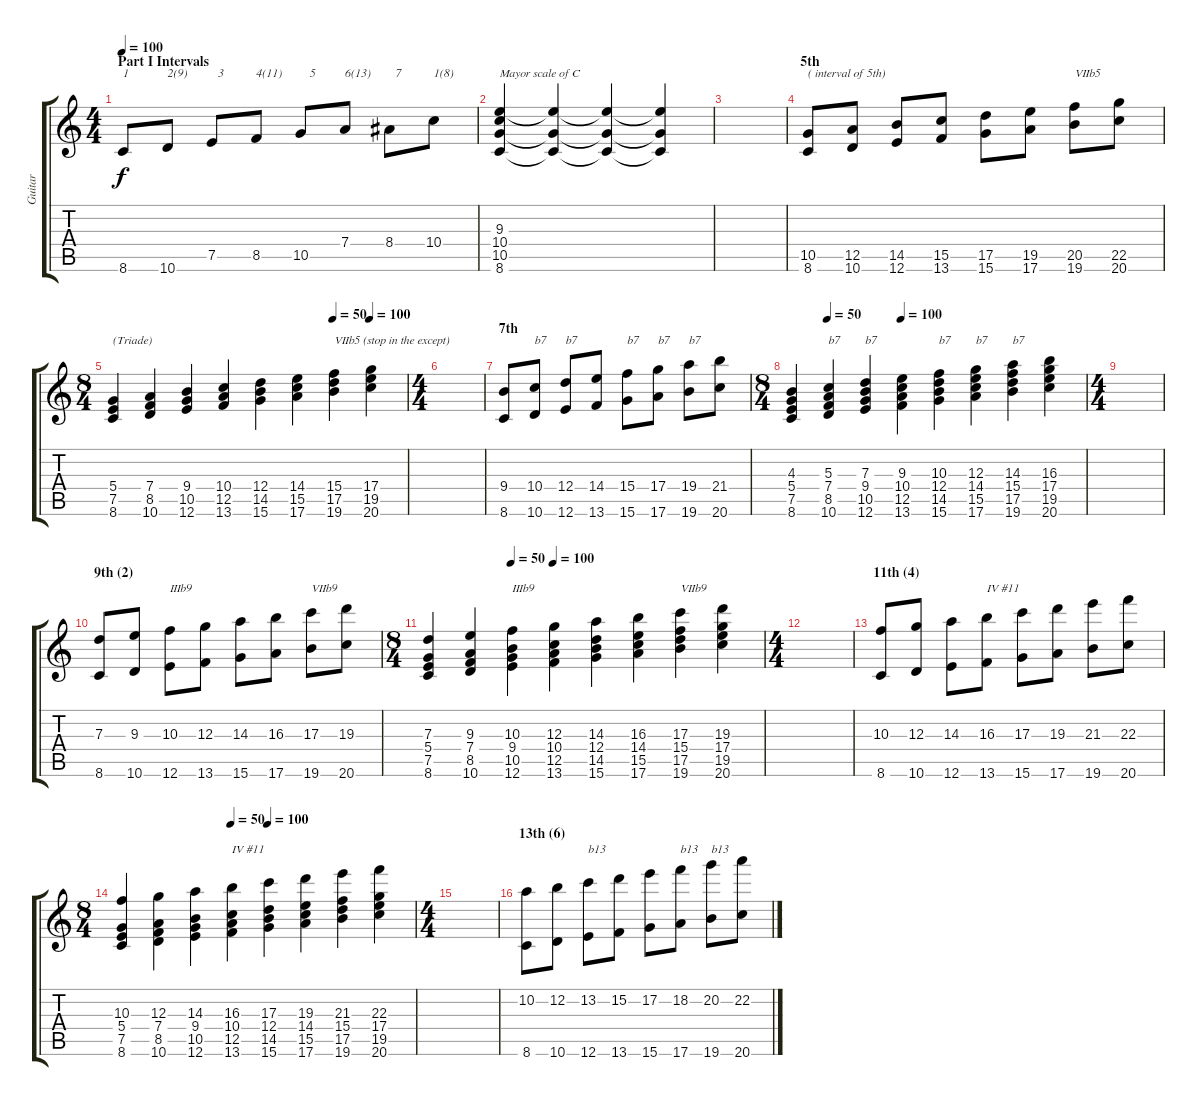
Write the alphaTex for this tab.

\track ("Guitar" "Guitar") {instrument acousticguitarsteel}
\staff {score tabs}
\tuning (E4 B3 G3 D3 A2 E2) {hide}
\ts (4 4)
\section ("" "Part I Intervals")
\tempo 100
\clef g2
\ks c
8.6.8{txt "1" dy f instrument acousticguitarsteel} 10.6.8{txt "2(9)"} 7.5.8{txt "  3"} 8.5.8{txt "4(11)"} 10.5.8{txt "   5"} 7.4.8{txt "6(13)"} 8.4.8{txt "  7"} 10.4.8{txt "1(8)"} |
(9.3 10.4 10.5 8.6).4{txt "Mayor scale of C"} (9.3{t} 10.5{t} 8.6{t}).4 (9.3{t} 10.5{t} 8.6{t}).4 (9.3{t} 10.5{t} 8.6{t}).4 |
|
\section ("" "5th")
(10.5 8.6).8{txt "( interval of 5th)"} (12.5 10.6).8 (14.5 12.6).8 (15.5 13.6).8 (17.5 15.6).8 (19.5 17.6).8 (20.5 19.6).8{txt "VIIb5"} (22.5 20.6).8 |
\ts (8 4)
\tempo (50 0.75)
\tempo (100 0.875)
(5.4 7.5 8.6).4{txt "(Triade)"} (7.4 8.5 10.6).4 (9.4 10.5 12.6).4 (10.4 12.5 13.6).4 (12.4 14.5 15.6).4 (14.4 15.5 17.6).4 (15.4 17.5 19.6).4{txt "VIIb5 (stop in the except)"} (17.4 19.5 20.6).4 |
\ts (4 4)
|
\section ("" "7th")
(9.4 8.6).8 (10.4 10.6).8{txt "b7"} (12.4 12.6).8{txt "b7"} (14.4 13.6).8 (15.4 15.6).8{txt "b7"} (17.4 17.6).8{txt "b7"} (19.4 19.6).8{txt "b7"} (21.4 20.6).8 |
\ts (8 4)
\tempo (50 0.125)
\tempo (100 0.375)
(4.3 5.4 7.5 8.6).4 (5.3 7.4 8.5 10.6).4{txt "b7"} (7.3 9.4 10.5 12.6).4{txt "b7"} (9.3 10.4 12.5 13.6).4 (10.3 12.4 14.5 15.6).4{txt "b7"} (12.3 14.4 15.5 17.6).4{txt "b7"} (14.3 15.4 17.5 19.6).4{txt "b7"} (16.3 17.4 19.5 20.6).4 |
\ts (4 4)
|
\section ("" "9th (2)")
(7.3 8.6).8 (9.3 10.6).8 (10.3 12.6).8{txt "IIIb9"} (12.3 13.6).8 (14.3 15.6).8 (16.3 17.6).8 (17.3 19.6).8{txt "VIIb9"} (19.3 20.6).8 |
\ts (8 4)
\tempo (50 0.25)
\tempo (100 0.375)
(7.3 5.4 7.5 8.6).4 (9.3 7.4 8.5 10.6).4 (10.3 9.4 10.5 12.6).4{txt "IIIb9"} (12.3 10.4 12.5 13.6).4 (14.3 12.4 14.5 15.6).4 (16.3 14.4 15.5 17.6).4 (17.3 15.4 17.5 19.6).4{txt "VIIb9"} (19.3 17.4 19.5 20.6).4 |
\ts (4 4)
|
\section ("" "11th (4)")
(10.3 8.6).8 (12.3 10.6).8 (14.3 12.6).8 (16.3 13.6).8{txt "IV #11"} (17.3 15.6).8 (19.3 17.6).8 (21.3 19.6).8 (22.3 20.6).8 |
\ts (8 4)
\tempo (50 0.375)
\tempo (100 0.5)
(10.3 5.4 7.5 8.6).4 (12.3 7.4 8.5 10.6).4 (14.3 9.4 10.5 12.6).4 (16.3 10.4 12.5 13.6).4{txt "IV #11"} (17.3 12.4 14.5 15.6).4 (19.3 14.4 15.5 17.6).4 (21.3 15.4 17.5 19.6).4 (22.3 17.4 19.5 20.6).4 |
\ts (4 4)
|
\section ("" "13th (6)")
(10.2 8.6).8 (12.2 10.6).8 (13.2 12.6).8{txt "b13"} (15.2 13.6).8 (17.2 15.6).8 (18.2 17.6).8{txt "b13"} (20.2 19.6).8{txt "b13"} (22.2 20.6).8
